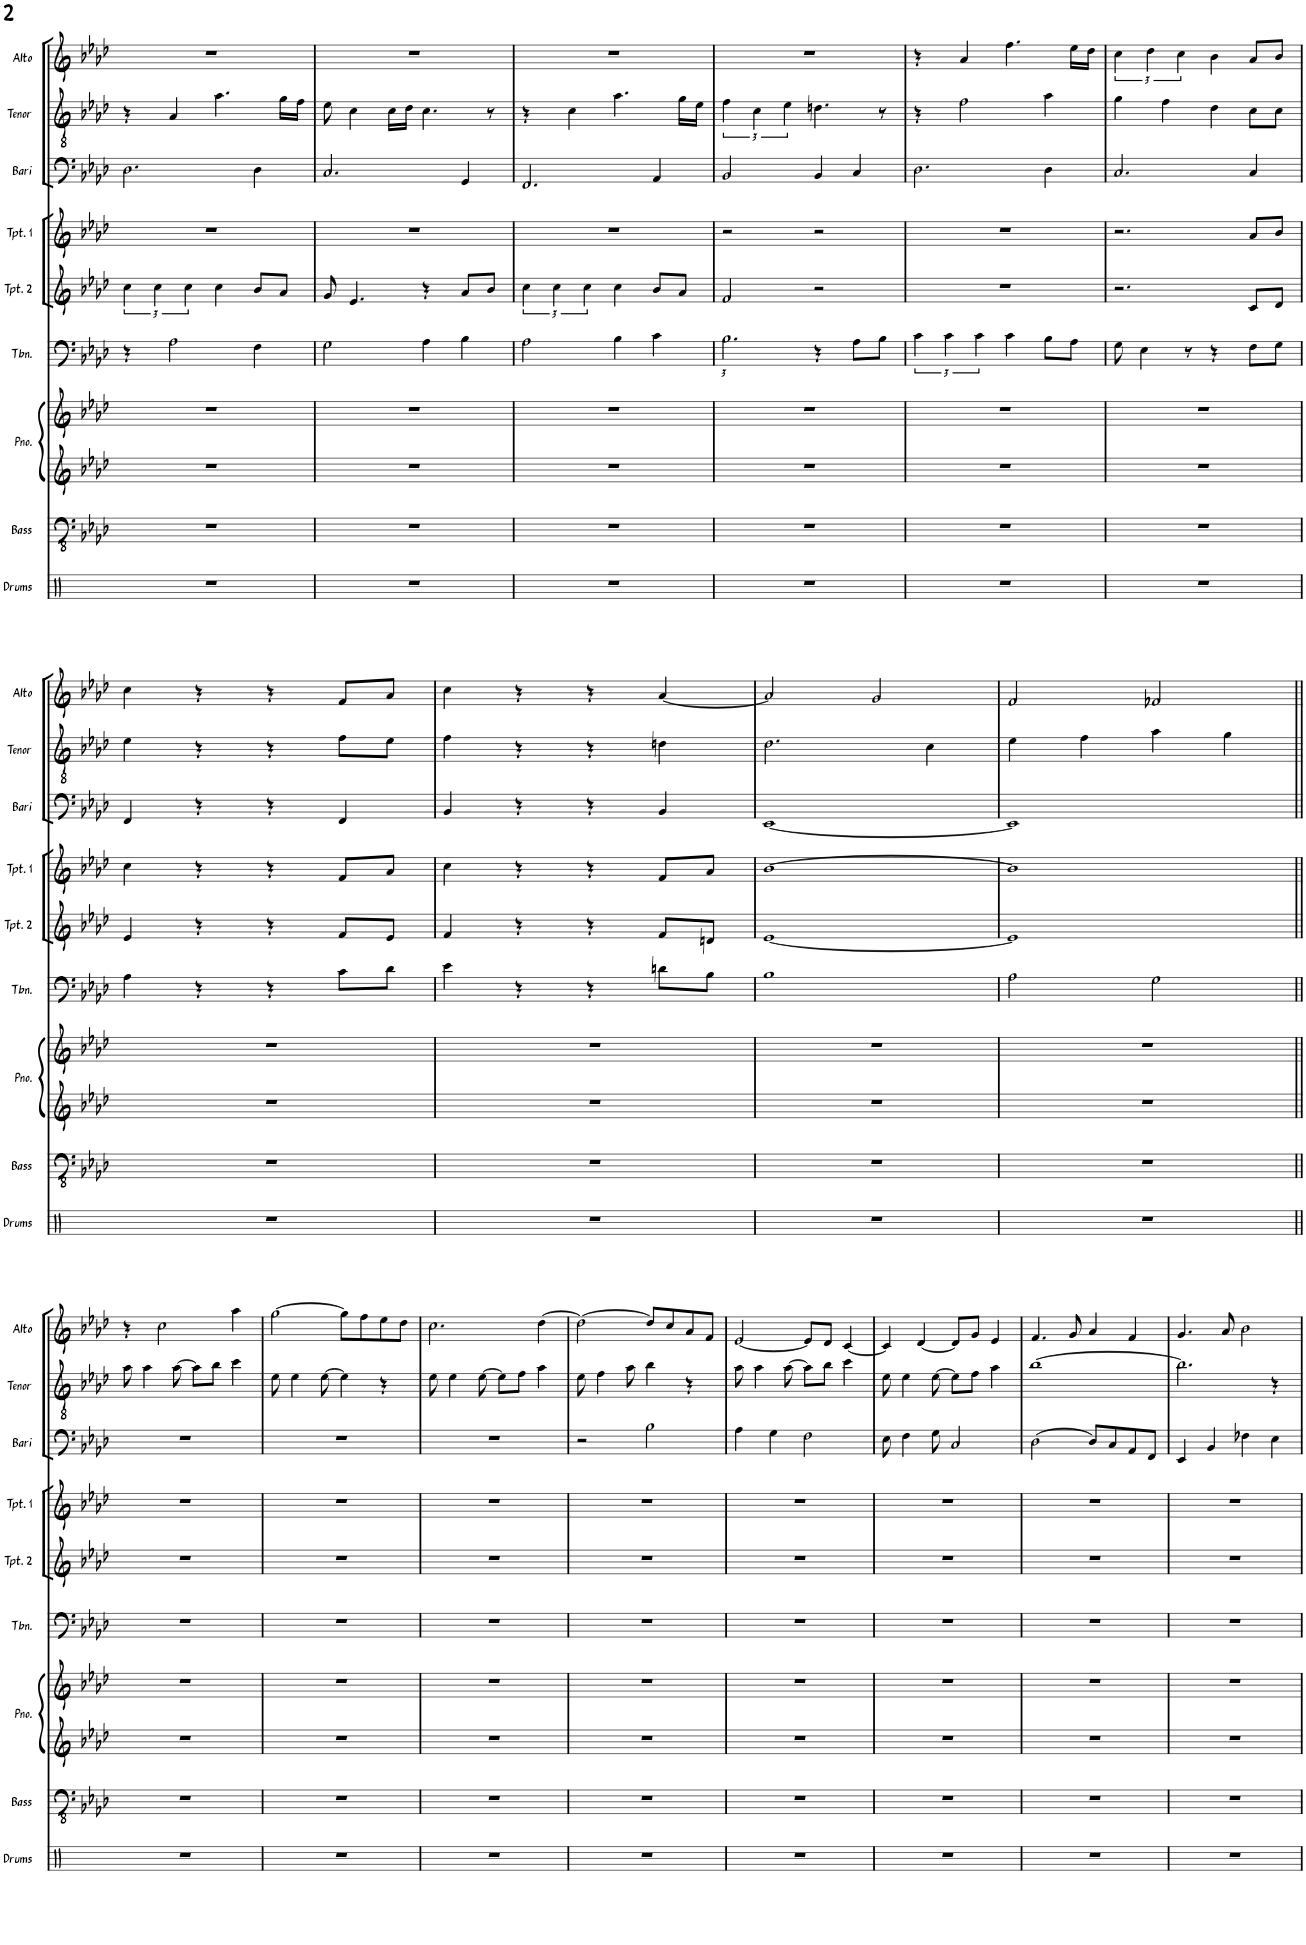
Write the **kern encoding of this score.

**kern	**kern	**kern	**kern	**kern	**kern	**kern	**kern	**kern	**kern
*part9	*part8	*part7	*part7	*part6	*part5	*part4	*part3	*part2	*part1
*staff10	*staff9	*staff8	*staff7	*staff6	*staff5	*staff4	*staff3	*staff2	*staff1
*I"Drums	*I"Bass	*I"Piano	*	*I"Trombone 1	*I"Trumpet 2	*I"Trumpet 1	*I"Bari Sax	*I"Tenor Sax	*I"Alto Sax
*I'Drums	*I'Bass	*I'Pno.	*	*I'Tbn.	*I'Tpt. 2	*I'Tpt. 1	*I'Bari	*I'Tenor	*I'Alto
!!LO:PB:g=z
*clefX	*clefFv4	*clefG2	*clefG2	*clefF4	*clefG2	*clefG2	*clefF4	*clefGv2	*clefG2
*	*	*	*	*	*ITrd1c2	*ITrd1c2	*ITrd12c21	*ITrd8c14	*ITrd5c9
*k[]	*k[b-e-a-d-]	*k[b-e-a-d-]	*k[b-e-a-d-]	*k[b-e-a-d-]	*k[b-e-a-d-]	*k[b-e-a-d-]	*k[b-e-a-d-]	*k[b-e-a-d-]	*k[b-e-a-d-]
*M4/4	*M4/4	*M4/4	*M4/4	*M4/4	*M4/4	*M4/4	*M4/4	*M4/4	*M4/4
=21	=21	=21	=21	=21	=21	=21	=21	=21	=21
1r	1r	1r	1r	4r	6cc\	1r	2.D-\	4r	1r
.	.	.	.	.	6cc\	.	.	.	.
.	.	.	.	2A-\	.	.	.	4A-/	.
.	.	.	.	.	6cc\	.	.	.	.
.	.	.	.	.	4cc\	.	.	4.a-\	.
.	.	.	.	4F\	8b-/L	.	4D-\	.	.
.	.	.	.	.	8a-/J	.	.	16g\LL	.
.	.	.	.	.	.	.	.	16f\JJ	.
=22	=22	=22	=22	=22	=22	=22	=22	=22	=22
1r	1r	1r	1r	2G\	8g/	1r	2.C/	8e-\	1r
.	.	.	.	.	4.e-/	.	.	4c\	.
.	.	.	.	.	.	.	.	16c\LL	.
.	.	.	.	.	.	.	.	16d-\JJ	.
.	.	.	.	4A-\	4r	.	.	4.c\	.
.	.	.	.	4B-\	8a-/L	.	4GG/	.	.
.	.	.	.	.	8b-/J	.	.	8r	.
=23	=23	=23	=23	=23	=23	=23	=23	=23	=23
1r	1r	1r	1r	2A-\	6cc\	1r	2.FF/	4r	1r
.	.	.	.	.	6cc\	.	.	.	.
.	.	.	.	.	.	.	.	4c\	.
.	.	.	.	.	6cc\	.	.	.	.
.	.	.	.	4B-\	4cc\	.	.	4.a-\	.
.	.	.	.	4c\	8b-/L	.	4AA-/	.	.
.	.	.	.	.	8a-/J	.	.	16g\LL	.
.	.	.	.	.	.	.	.	16e-\JJ	.
=24	=24	=24	=24	=24	=24	=24	=24	=24	=24
1r	1r	1r	1r	3.B-\	2f/	2r	2BB-/	6f\	1r
.	.	.	.	.	.	.	.	6c\	.
.	.	.	.	.	.	.	.	6e-\	.
.	.	.	.	4r	2r	2r	4BB-/	4.dn\	.
.	.	.	.	8A-\L	.	.	4C/	.	.
.	.	.	.	8B-\J	.	.	.	8r	.
=25	=25	=25	=25	=25	=25	=25	=25	=25	=25
1r	1r	1r	1r	6c\	1r	1r	2.D-\	4r	4r
.	.	.	.	6c\	.	.	.	.	.
.	.	.	.	.	.	.	.	2f\	4a-/
.	.	.	.	6c\	.	.	.	.	.
.	.	.	.	4c\	.	.	.	.	4.ff\
.	.	.	.	8B-\L	.	.	4D-\	4a-\	.
.	.	.	.	8A-\J	.	.	.	.	16ee-\LL
.	.	.	.	.	.	.	.	.	16dd-\JJ
=26	=26	=26	=26	=26	=26	=26	=26	=26	=26
1r	1r	1r	1r	8G\	2.r	2.r	2.C/	4g\	6cc\
.	.	.	.	4E-\	.	.	.	.	.
.	.	.	.	.	.	.	.	.	6dd-\
.	.	.	.	.	.	.	.	4f\	.
.	.	.	.	.	.	.	.	.	6cc\
.	.	.	.	8r	.	.	.	.	.
.	.	.	.	4r	.	.	.	4d-\	4b-\
.	.	.	.	8F\L	8c/L	8a-/L	4C/	8c\L	8a-/L
.	.	.	.	8G\J	8d-/J	8b-/J	.	8c\J	8b-/J
!!LO:LB:g=z
=27	=27	=27	=27	=27	=27	=27	=27	=27	=27
1r	1r	1r	1r	4A-\	4e-/	4cc\	4FF/	4e-\	4cc\
.	.	.	.	4r	4r	4r	4r	4r	4r
.	.	.	.	4r	4r	4r	4r	4r	4r
.	.	.	.	8c\L	8f/L	8f/L	4FF/	8f\L	8f/L
.	.	.	.	8d-\J	8e-/J	8a-/J	.	8e-\J	8a-/J
=28	=28	=28	=28	=28	=28	=28	=28	=28	=28
1r	1r	1r	1r	4e-\	4f/	4cc\	4BB-/	4f\	4cc\
.	.	.	.	4r	4r	4r	4r	4r	4r
.	.	.	.	4r	4r	4r	4r	4r	4r
.	.	.	.	8dn\L	8f/L	8f/L	4BB-/	4dn\	[4a-/
.	.	.	.	8B-\J	8dn/J	8a-/J	.	.	.
=29	=29	=29	=29	=29	=29	=29	=29	=29	=29
1r	1r	1r	1r	1B-	[1e-	[1b-	[1EE-	2.d-\	2a-/]
.	.	.	.	.	.	.	.	.	2g/
.	.	.	.	.	.	.	.	4c\	.
=30	=30	=30	=30	=30	=30	=30	=30	=30	=30
1r	1r	1r	1r	2A-\	1e-]	1b-]	1EE-]	4e-\	2f/
.	.	.	.	.	.	.	.	4f\	.
.	.	.	.	2G\	.	.	.	4a-\	2f-X/
.	.	.	.	.	.	.	.	4g\	.
!!LO:LB:g=z
=31||	=31||	=31||	=31||	=31||	=31||	=31||	=31||	=31||	=31||
1r	1r	1r	1r	1r	1r	1r	1r	8a-\	4r
.	.	.	.	.	.	.	.	4a-\	.
.	.	.	.	.	.	.	.	.	2cc\
.	.	.	.	.	.	.	.	[8a-\	.
.	.	.	.	.	.	.	.	8a-\L]	.
.	.	.	.	.	.	.	.	8b-\J	.
.	.	.	.	.	.	.	.	4cc\	4aa-\
=32	=32	=32	=32	=32	=32	=32	=32	=32	=32
1r	1r	1r	1r	1r	1r	1r	1r	8e-\	[2gg\
.	.	.	.	.	.	.	.	4e-\	.
.	.	.	.	.	.	.	.	[8e-\	.
.	.	.	.	.	.	.	.	4e-\]	8gg\L]
.	.	.	.	.	.	.	.	.	8ff\
.	.	.	.	.	.	.	.	4r	8ee-\
.	.	.	.	.	.	.	.	.	8dd-\J
=33	=33	=33	=33	=33	=33	=33	=33	=33	=33
1r	1r	1r	1r	1r	1r	1r	1r	8e-\	2.cc\
.	.	.	.	.	.	.	.	4e-\	.
.	.	.	.	.	.	.	.	[8e-\	.
.	.	.	.	.	.	.	.	8e-\L]	.
.	.	.	.	.	.	.	.	8f\J	.
.	.	.	.	.	.	.	.	4a-\	[4dd-\
=34	=34	=34	=34	=34	=34	=34	=34	=34	=34
1r	1r	1r	1r	1r	1r	1r	2r	8e-\	2dd-\_
.	.	.	.	.	.	.	.	4f\	.
.	.	.	.	.	.	.	.	8a-\	.
.	.	.	.	.	.	.	2B-\	4b-\	8dd-/L]
.	.	.	.	.	.	.	.	.	8cc/
.	.	.	.	.	.	.	.	4r	8a-/
.	.	.	.	.	.	.	.	.	8f/J
=35	=35	=35	=35	=35	=35	=35	=35	=35	=35
1r	1r	1r	1r	1r	1r	1r	4A-\	8a-\	[2e-/
.	.	.	.	.	.	.	.	4a-\	.
.	.	.	.	.	.	.	4G\	.	.
.	.	.	.	.	.	.	.	[8a-\	.
.	.	.	.	.	.	.	2F\	8a-\L]	8e-/L]
.	.	.	.	.	.	.	.	8b-\J	8d-/J
.	.	.	.	.	.	.	.	4cc\	[4c/
=36	=36	=36	=36	=36	=36	=36	=36	=36	=36
1r	1r	1r	1r	1r	1r	1r	8E-\	8e-\	4c/]
.	.	.	.	.	.	.	4F\	4e-\	.
.	.	.	.	.	.	.	.	.	[4d-/
.	.	.	.	.	.	.	8G\	[8e-\	.
.	.	.	.	.	.	.	2C/	8e-\L]	8d-/L]
.	.	.	.	.	.	.	.	8f\J	8g/J
.	.	.	.	.	.	.	.	4a-\	4e-/
=37	=37	=37	=37	=37	=37	=37	=37	=37	=37
1r	1r	1r	1r	1r	1r	1r	[2D-\	[1b-	4.f/
.	.	.	.	.	.	.	.	.	8g/
.	.	.	.	.	.	.	8D-/L]	.	4a-/
.	.	.	.	.	.	.	8C/	.	.
.	.	.	.	.	.	.	8AA-/	.	4f/
.	.	.	.	.	.	.	8FF/J	.	.
=38	=38	=38	=38	=38	=38	=38	=38	=38	=38
1r	1r	1r	1r	1r	1r	1r	4EE-/	2.b-\]	4.g/
.	.	.	.	.	.	.	4BB-/	.	.
.	.	.	.	.	.	.	.	.	8a-/
.	.	.	.	.	.	.	4F-X\	.	2b-\
.	.	.	.	.	.	.	4E-\	4r	.
=	=	=	=	=	=	=	=	=	=
*-	*-	*-	*-	*-	*-	*-	*-	*-	*-
